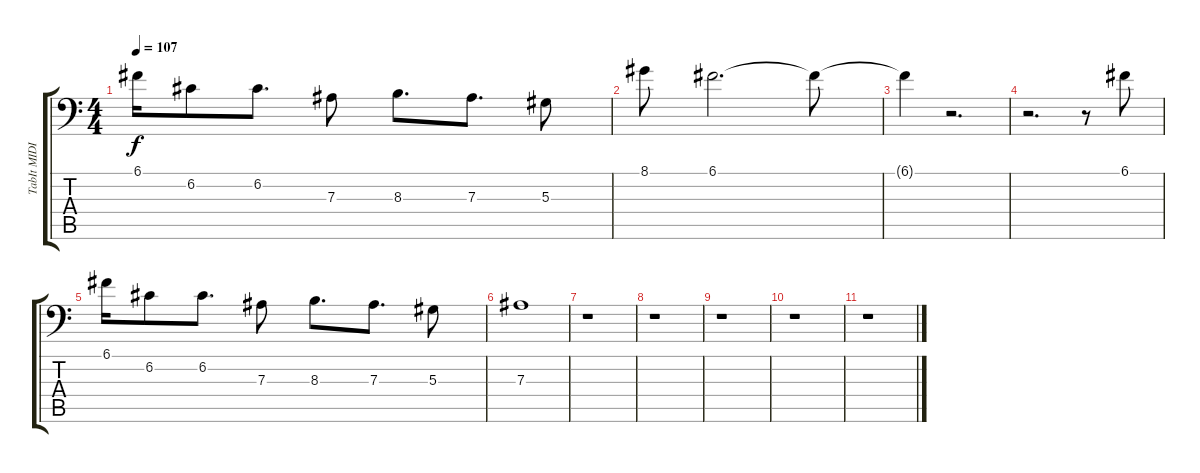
\track ("TabIt MIDI - Track 8" "TabIt MIDI") {instrument oboe}
\staff {score tabs}
\tuning (C4 G3 Eb3 Bb2 F2 Bb1) {hide}
\ts (4 4)
\tempo 107
\clef f4
\ks c
6.1.16{dy f} 6.2.8 6.2.8{d} 7.3.8 8.3.8{d} 7.3.8{d} 5.3.8 |
8.1.8 6.1.2{d} 6.1{t}.8 |
6.1{t}.4 r.2{d} |
r.2{d} r.8 6.1.8 |
6.1.16 6.2.8 6.2.8{d} 7.3.8 8.3.8{d} 7.3.8{d} 5.3.8 |
7.3.1 |
r.1 |
r.1 |
r.1 |
r.1 |
r.1
